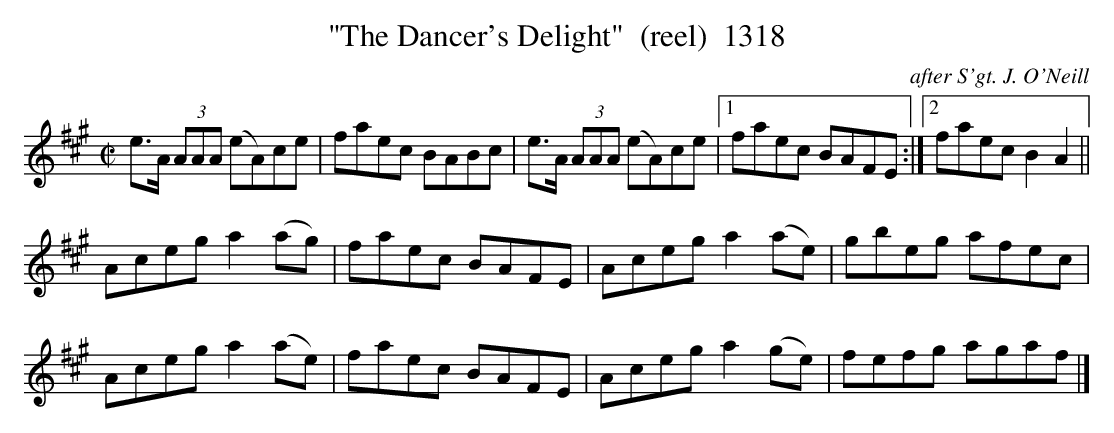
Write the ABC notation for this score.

X:1
T:"The Dancer's Delight"  (reel)  1318
C:after S'gt. J. O'Neill
BRENNAN July 2003 (HTTP://WWW.SOSYOURMOM.COM)
M:C|
L:1/8
K:A
e3/2A/2  (3AAA (eA)ce|faec BABc|e3/2A/2  (3AAA (eA)ce|[1faec BAFE:|[2faec B2A2||
Aceg a2(ag)|faec BAFE|Aceg a2(ae)|gbeg afec|
Aceg a2(ae)|faec BAFE|Aceg a2(ge)|fefg agaf|]
